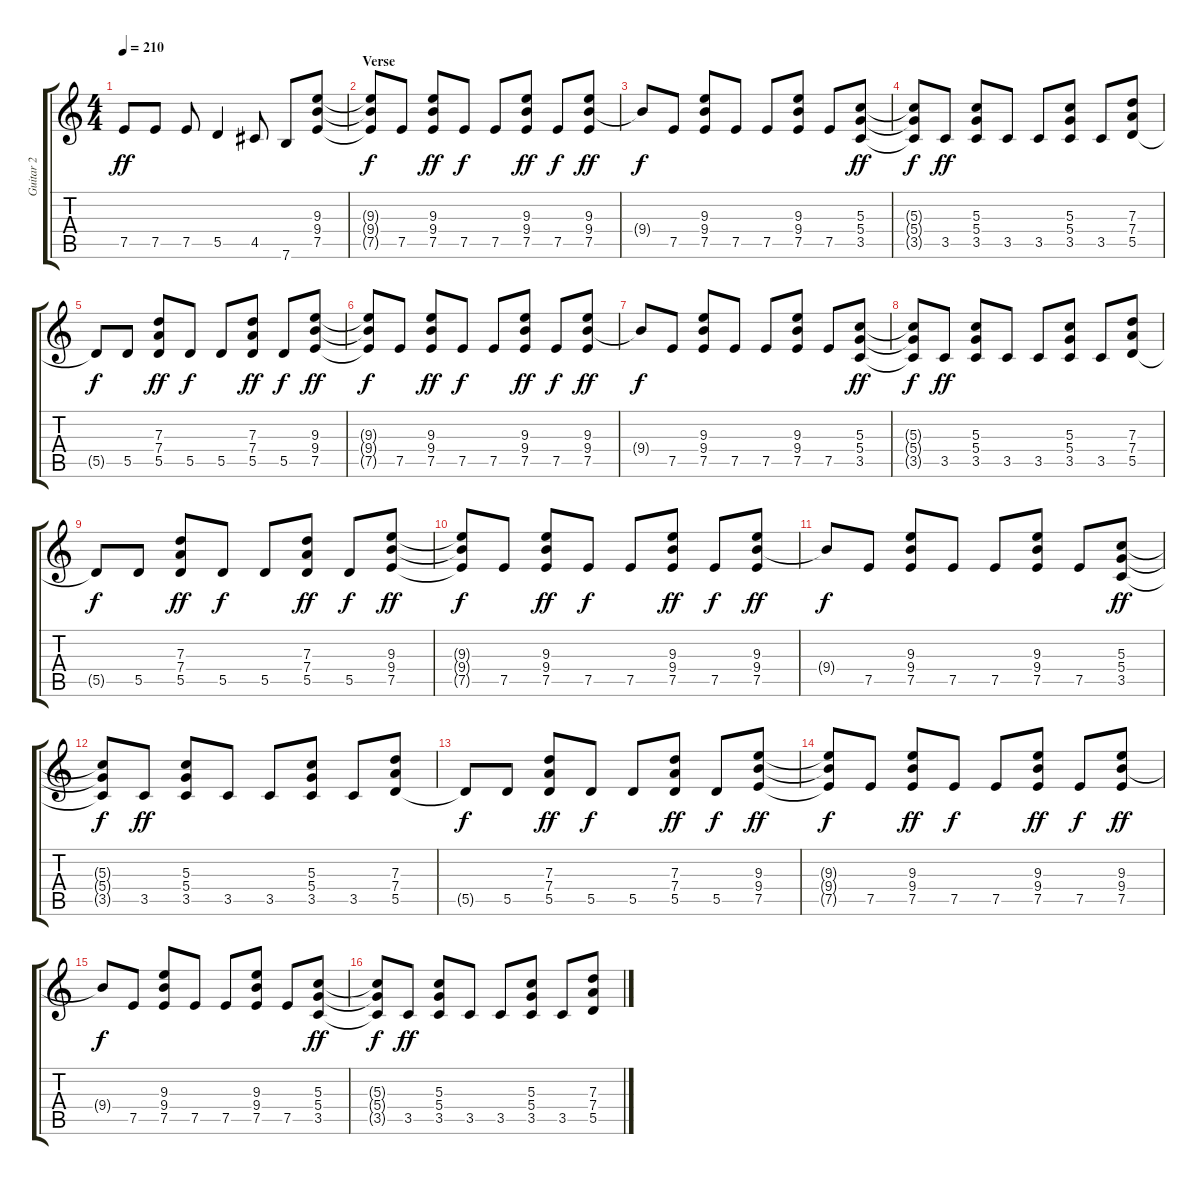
\track ("Guitar 2" "Guitar 2") {instrument overdrivenguitar}
\staff {score tabs}
\tuning (E4 B3 G3 D3 A2 E2) {hide}
\ts (4 4)
\tempo 210
\clef g2
\ks c
7.5.8{dy ff} 7.5.8 7.5.8 5.5.4 4.5.8 7.6.8 (9.3 9.4 7.5).8 |
\section ("" "Verse")
(9.3{t} 9.4{t} 7.5{t}).8{dy f} 7.5.8 (9.3 9.4 7.5).8{dy ff} 7.5.8{dy f} 7.5.8 (9.3 9.4 7.5).8{dy ff} 7.5.8{dy f} (9.3 9.4 7.5).8{dy ff} |
9.4{t}.8{dy f} 7.5.8 (9.3 9.4 7.5).8 7.5.8 7.5.8 (9.3 9.4 7.5).8 7.5.8 (5.3 5.4 3.5).8{dy ff} |
(5.3{t} 5.4{t} 3.5{t}).8{dy f} 3.5.8{dy ff} (5.3 5.4 3.5).8 3.5.8 3.5.8 (5.3 5.4 3.5).8 3.5.8 (7.3 7.4 5.5).8 |
5.5{t}.8{dy f} 5.5.8 (7.3 7.4 5.5).8{dy ff} 5.5.8{dy f} 5.5.8 (7.3 7.4 5.5).8{dy ff} 5.5.8{dy f} (9.3 9.4 7.5).8{dy ff} |
(9.3{t} 9.4{t} 7.5{t}).8{dy f} 7.5.8 (9.3 9.4 7.5).8{dy ff} 7.5.8{dy f} 7.5.8 (9.3 9.4 7.5).8{dy ff} 7.5.8{dy f} (9.3 9.4 7.5).8{dy ff} |
9.4{t}.8{dy f} 7.5.8 (9.3 9.4 7.5).8 7.5.8 7.5.8 (9.3 9.4 7.5).8 7.5.8 (5.3 5.4 3.5).8{dy ff} |
(5.3{t} 5.4{t} 3.5{t}).8{dy f} 3.5.8{dy ff} (5.3 5.4 3.5).8 3.5.8 3.5.8 (5.3 5.4 3.5).8 3.5.8 (7.3 7.4 5.5).8 |
5.5{t}.8{dy f} 5.5.8 (7.3 7.4 5.5).8{dy ff} 5.5.8{dy f} 5.5.8 (7.3 7.4 5.5).8{dy ff} 5.5.8{dy f} (9.3 9.4 7.5).8{dy ff} |
(9.3{t} 9.4{t} 7.5{t}).8{dy f} 7.5.8 (9.3 9.4 7.5).8{dy ff} 7.5.8{dy f} 7.5.8 (9.3 9.4 7.5).8{dy ff} 7.5.8{dy f} (9.3 9.4 7.5).8{dy ff} |
9.4{t}.8{dy f} 7.5.8 (9.3 9.4 7.5).8 7.5.8 7.5.8 (9.3 9.4 7.5).8 7.5.8 (5.3 5.4 3.5).8{dy ff} |
(5.3{t} 5.4{t} 3.5{t}).8{dy f} 3.5.8{dy ff} (5.3 5.4 3.5).8 3.5.8 3.5.8 (5.3 5.4 3.5).8 3.5.8 (7.3 7.4 5.5).8 |
5.5{t}.8{dy f} 5.5.8 (7.3 7.4 5.5).8{dy ff} 5.5.8{dy f} 5.5.8 (7.3 7.4 5.5).8{dy ff} 5.5.8{dy f} (9.3 9.4 7.5).8{dy ff} |
(9.3{t} 9.4{t} 7.5{t}).8{dy f} 7.5.8 (9.3 9.4 7.5).8{dy ff} 7.5.8{dy f} 7.5.8 (9.3 9.4 7.5).8{dy ff} 7.5.8{dy f} (9.3 9.4 7.5).8{dy ff} |
9.4{t}.8{dy f} 7.5.8 (9.3 9.4 7.5).8 7.5.8 7.5.8 (9.3 9.4 7.5).8 7.5.8 (5.3 5.4 3.5).8{dy ff} |
(5.3{t} 5.4{t} 3.5{t}).8{dy f} 3.5.8{dy ff} (5.3 5.4 3.5).8 3.5.8 3.5.8 (5.3 5.4 3.5).8 3.5.8 (7.3 7.4 5.5).8
